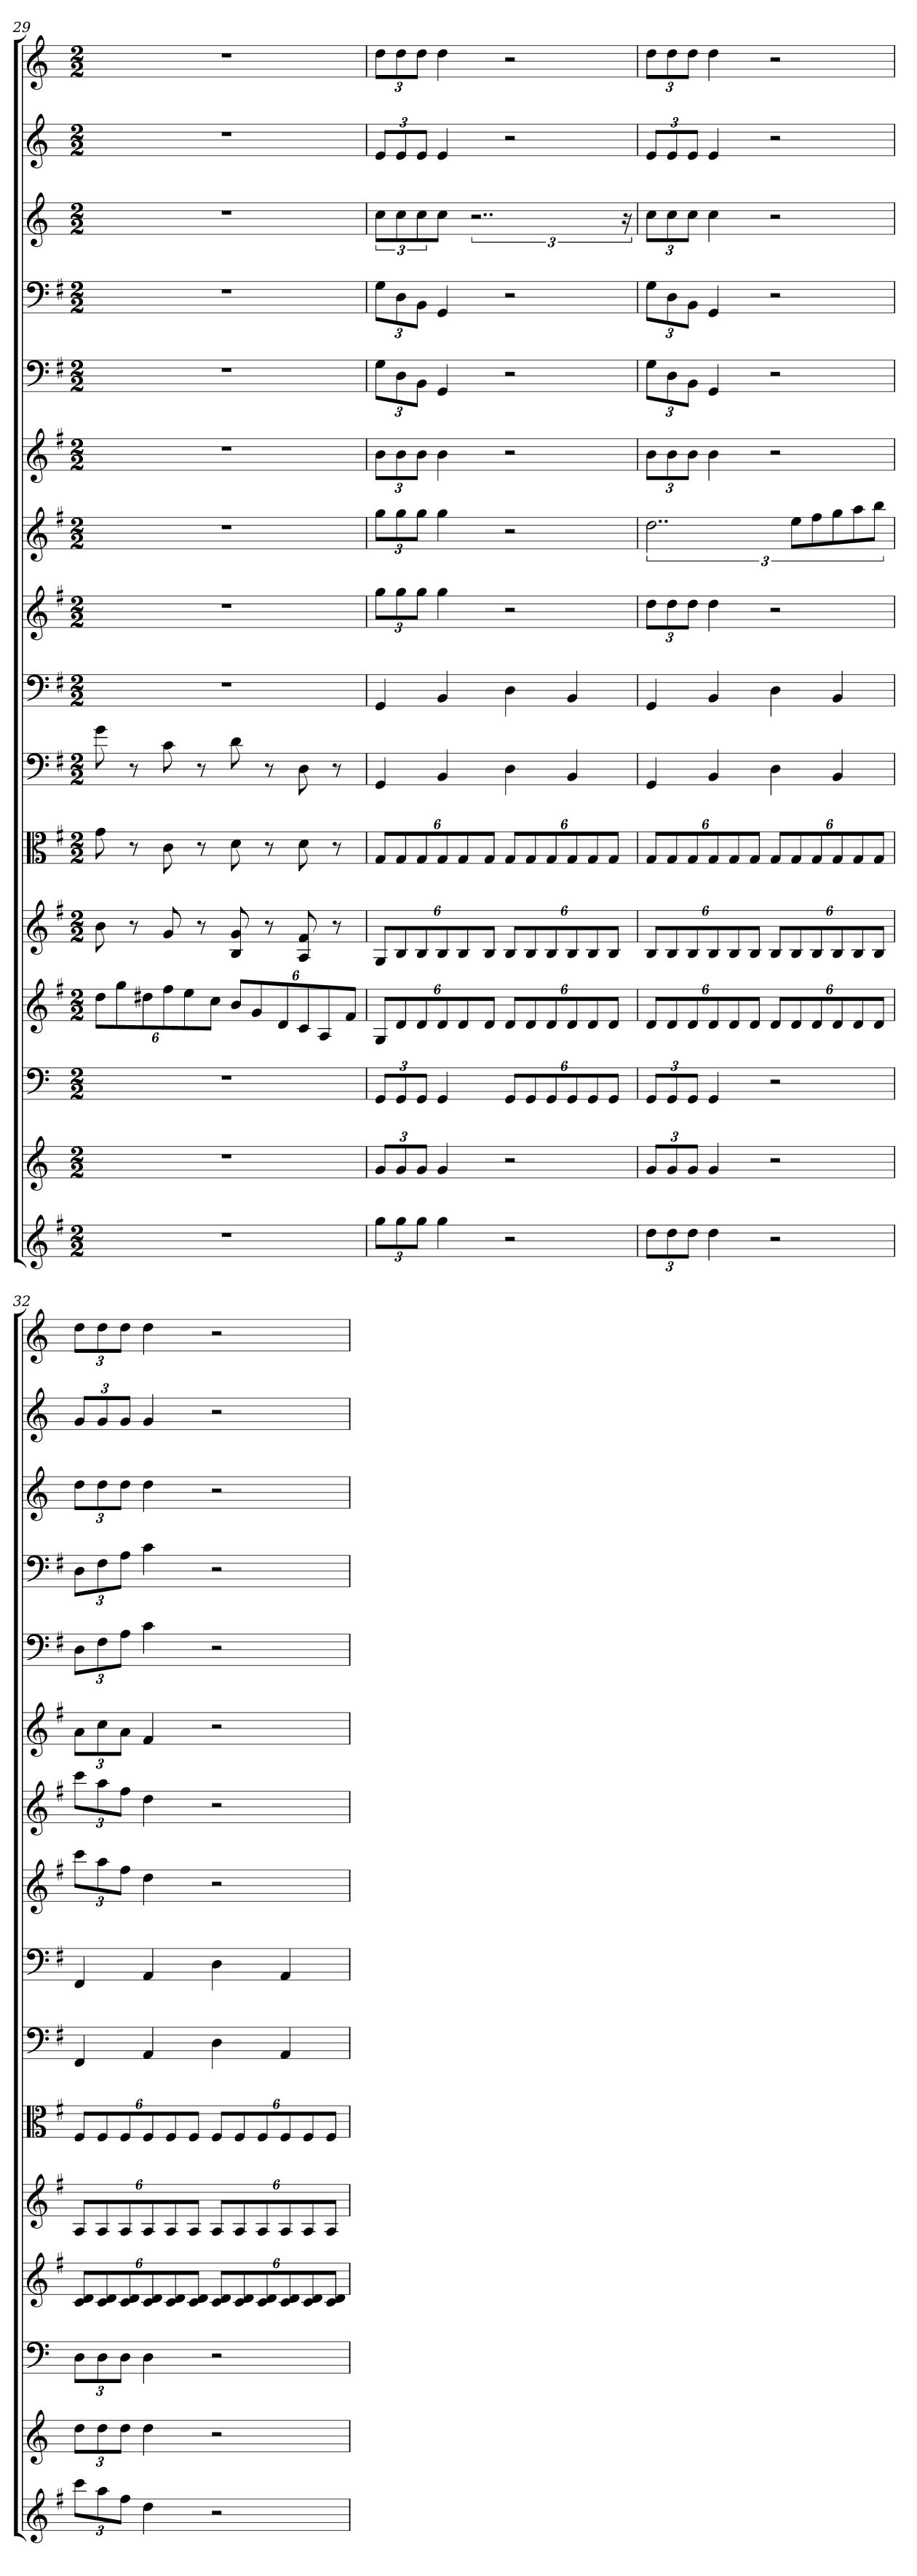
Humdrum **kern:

**kern	**kern	**kern	**kern	**kern	**kern	**kern	**kern	**kern	**kern	**kern	**kern	**kern	**kern	**kern	**kern
*part16	*part15	*part14	*part13	*part12	*part11	*part10	*part9	*part8	*part7	*part6	*part5	*part4	*part3	*part2	*part1
*staff16	*staff15	*staff14	*staff13	*staff12	*staff11	*staff10	*staff9	*staff8	*staff7	*staff6	*staff5	*staff4	*staff3	*staff2	*staff1
*	*	*clefF4	*	*	*clefC3	*clefF4	*clefF4	*	*	*	*clefF4	*clefF4	*	*	*
*k[f#]	*k[]	*k[]	*k[f#]	*k[f#]	*k[f#]	*k[f#]	*k[f#]	*k[f#]	*k[f#]	*k[f#]	*k[f#]	*k[f#]	*k[]	*k[]	*k[]
*M2/2	*M2/2	*M2/2	*M2/2	*M2/2	*M2/2	*M2/2	*M2/2	*M2/2	*M2/2	*M2/2	*M2/2	*M2/2	*M2/2	*M2/2	*M2/2
=29	=29	=29	=29	=29	=29	=29	=29	=29	=29	=29	=29	=29	=29	=29	=29
1r	1r	1r	12ddL	8b	8g	8g	1r	1r	1r	1r	1r	1r	1r	1r	1r
.	.	.	12gg	.	.	.	.	.	.	.	.	.	.	.	.
.	.	.	.	8r	8r	8r	.	.	.	.	.	.	.	.	.
.	.	.	12dd#X	.	.	.	.	.	.	.	.	.	.	.	.
.	.	.	12ff#	8g	8c	8c	.	.	.	.	.	.	.	.	.
.	.	.	12ee	.	.	.	.	.	.	.	.	.	.	.	.
.	.	.	.	8r	8r	8r	.	.	.	.	.	.	.	.	.
.	.	.	12ccJ	.	.	.	.	.	.	.	.	.	.	.	.
.	.	.	12bL	8B 8g	8d	8d	.	.	.	.	.	.	.	.	.
.	.	.	12g	.	.	.	.	.	.	.	.	.	.	.	.
.	.	.	.	8r	8r	8r	.	.	.	.	.	.	.	.	.
.	.	.	12d	.	.	.	.	.	.	.	.	.	.	.	.
.	.	.	12c	8A 8f#	8d	8D	.	.	.	.	.	.	.	.	.
.	.	.	12A	.	.	.	.	.	.	.	.	.	.	.	.
.	.	.	.	8r	8r	8r	.	.	.	.	.	.	.	.	.
.	.	.	12f#J	.	.	.	.	.	.	.	.	.	.	.	.
=30	=30	=30	=30	=30	=30	=30	=30	=30	=30	=30	=30	=30	=30	=30	=30
12ggL	12gL	12GG/L	12GL	12GL	12G/L	4GG	4GG	12ggL	12ggL	12bL	12G\L	12G\L	12ccL	12eL	12ddL
12gg	12g	12GG/	12d	12B	12G/	.	.	12gg	12gg	12b	12D\	12D\	12cc	12e	12dd
12ggJ	12gJ	12GG/J	12d	12B	12G/	.	.	12ggJ	12ggJ	12bJ	12BB\J	12BB\J	12cc	12eJ	12ddJ
4gg	4g	4GG	12d	12B	12G/	4BB	4BB	4gg	4gg	4b	4GG	4GG	8ccJ	4e	4dd
.	.	.	12d	12B	12G/	.	.	.	.	.	.	.	.	.	.
.	.	.	.	.	.	.	.	.	.	.	.	.	3..r	.	.
.	.	.	12dJ	12BJ	12G/J	.	.	.	.	.	.	.	.	.	.
2r	2r	12GG/L	12dL	12BL	12G/L	4D	4D	2r	2r	2r	2r	2r	.	2r	2r
.	.	12GG/	12d	12B	12G/	.	.	.	.	.	.	.	.	.	.
.	.	12GG/	12d	12B	12G/	.	.	.	.	.	.	.	.	.	.
.	.	12GG/	12d	12B	12G/	4BB	4BB	.	.	.	.	.	.	.	.
.	.	12GG/	12d	12B	12G/	.	.	.	.	.	.	.	.	.	.
.	.	12GG/J	12dJ	12BJ	12G/J	.	.	.	.	.	.	.	.	.	.
.	.	.	.	.	.	.	.	.	.	.	.	.	24r	.	.
=31	=31	=31	=31	=31	=31	=31	=31	=31	=31	=31	=31	=31	=31	=31	=31
12ddL	12gL	12GG/L	12dL	12BL	12G/L	4GG	4GG	12ddL	3..dd	12bL	12G\L	12G\L	12ccL	12eL	12ddL
12dd	12g	12GG/	12d	12B	12G/	.	.	12dd	.	12b	12D\	12D\	12cc	12e	12dd
12ddJ	12gJ	12GG/J	12d	12B	12G/	.	.	12ddJ	.	12bJ	12BB\J	12BB\J	12ccJ	12eJ	12ddJ
4dd	4g	4GG	12d	12B	12G/	4BB	4BB	4dd	.	4b	4GG	4GG	4cc	4e	4dd
.	.	.	12d	12B	12G/	.	.	.	.	.	.	.	.	.	.
.	.	.	12dJ	12BJ	12G/J	.	.	.	.	.	.	.	.	.	.
2r	2r	2r	12dL	12BL	12G/L	4D	4D	2r	.	2r	2r	2r	2r	2r	2r
.	.	.	12d	12B	12G/	.	.	.	12eeL	.	.	.	.	.	.
.	.	.	12d	12B	12G/	.	.	.	12ff#	.	.	.	.	.	.
.	.	.	12d	12B	12G/	4BB	4BB	.	12gg	.	.	.	.	.	.
.	.	.	12d	12B	12G/	.	.	.	12aa	.	.	.	.	.	.
.	.	.	12dJ	12BJ	12G/J	.	.	.	12bbJ	.	.	.	.	.	.
=32	=32	=32	=32	=32	=32	=32	=32	=32	=32	=32	=32	=32	=32	=32	=32
12cccL	12ddL	12D\L	12c 12dL	12AL	12F#/L	4FF#	4FF#	12cccL	12cccL	12aL	12D\L	12D\L	12ddL	12gL	12ddL
12aa	12dd	12D\	12c 12d	12A	12F#/	.	.	12aa	12aa	12cc	12F#\	12F#\	12dd	12g	12dd
12ff#J	12ddJ	12D\J	12c 12d	12A	12F#/	.	.	12ff#J	12ff#J	12aJ	12A\J	12A\J	12ddJ	12gJ	12ddJ
4dd	4dd	4D	12c 12d	12A	12F#/	4AA	4AA	4dd	4dd	4f#	4c	4c	4dd	4g	4dd
.	.	.	12c 12d	12A	12F#/	.	.	.	.	.	.	.	.	.	.
.	.	.	12c 12dJ	12AJ	12F#/J	.	.	.	.	.	.	.	.	.	.
2r	2r	2r	12c 12dL	12AL	12F#/L	4D	4D	2r	2r	2r	2r	2r	2r	2r	2r
.	.	.	12c 12d	12A	12F#/	.	.	.	.	.	.	.	.	.	.
.	.	.	12c 12d	12A	12F#/	.	.	.	.	.	.	.	.	.	.
.	.	.	12c 12d	12A	12F#/	4AA	4AA	.	.	.	.	.	.	.	.
.	.	.	12c 12d	12A	12F#/	.	.	.	.	.	.	.	.	.	.
.	.	.	12c 12dJ	12AJ	12F#/J	.	.	.	.	.	.	.	.	.	.
=	=	=	=	=	=	=	=	=	=	=	=	=	=	=	=
*-	*-	*-	*-	*-	*-	*-	*-	*-	*-	*-	*-	*-	*-	*-	*-
